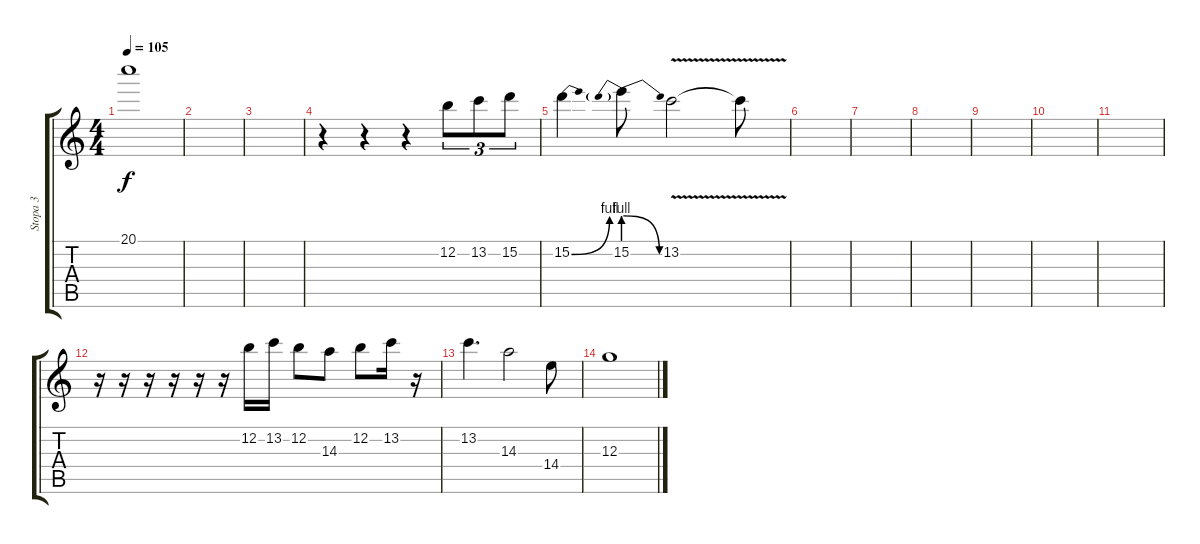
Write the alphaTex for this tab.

\track ("Stopa 3" "Stopa 3") {instrument overdrivenguitar}
\staff {score tabs}
\tuning (E4 B3 G3 D3 A2 E2) {hide}
\ts (4 4)
\tempo 105
\clef g2
\ks c
20.1.1{dy f} |
|
|
r.4 r.4 r.4 12.2.8{tu (3 2)} 13.2.8{tu (3 2)} 15.2.8{tu (3 2)} |
15.2{be (bend 0 0 60 4)}.4 15.2{be (prebendrelease 0 4 60 0)}.8 13.2{v}.2 13.2{t}.8 |
|
|
|
|
|
|
r.16 r.16 r.16 r.16 r.16 r.16 12.2.16 13.2.16 12.2.8 14.3.8 12.2.8 13.2.16 r.16 |
13.2.4{d} 14.3.2 14.4.8 |
12.3.1
